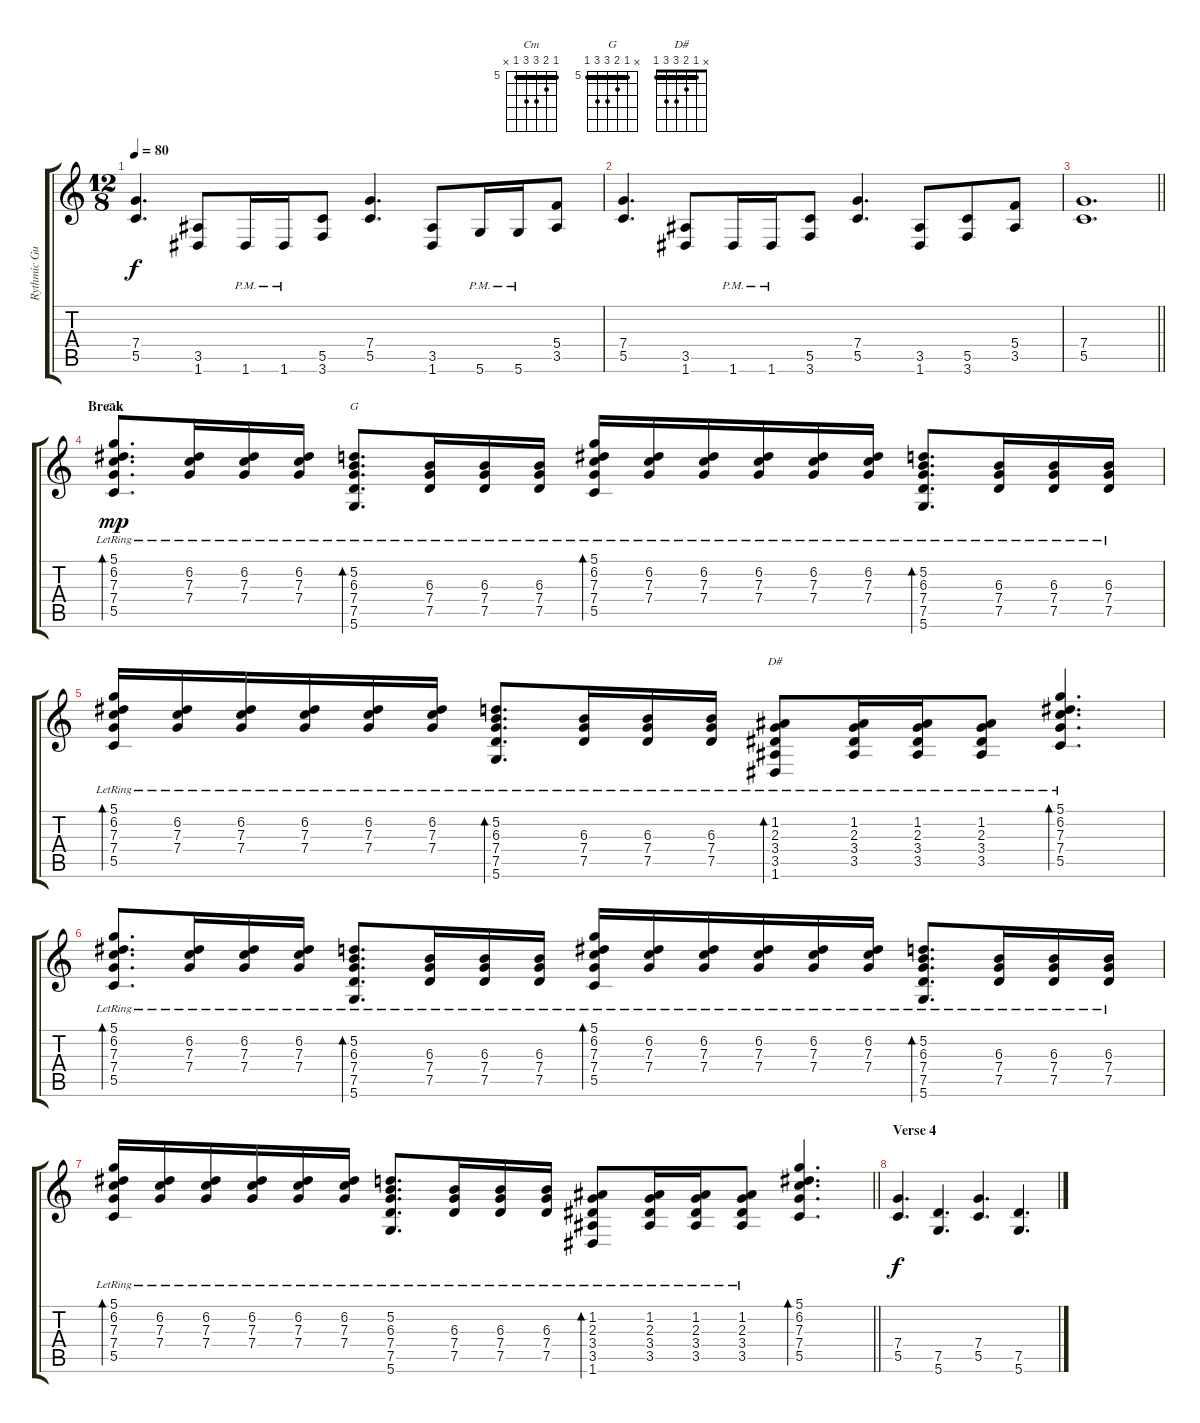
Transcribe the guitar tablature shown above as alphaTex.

\track ("Rythmic Guitar" "Rythmic Gu") {instrument overdrivenguitar}
\staff {score tabs}
\tuning (D4 A3 F3 C3 G2 D2) {hide}
\chord ("Cm" 5 6 7 7 5 x) {firstfret 5 barre 5}
\chord ("G" x 5 6 7 7 5) {firstfret 5 barre 5}
\chord ("D#" x 1 2 3 3 1) {barre 1}
\ts (12 8)
\tempo 80
\clef g2
\ks c
(7.4 5.5).4{d dy f} (3.5 1.6).8 1.6{pm}.16 1.6{pm}.16 (5.5 3.6).8 (7.4 5.5).4{d} (3.5 1.6).8 5.6{pm}.16 5.6{pm}.16 (5.4 3.5).8 |
(7.4 5.5).4{d} (3.5 1.6).8 1.6{pm}.16 1.6{pm}.16 (5.5 3.6).8 (7.4 5.5).4{d} (3.5 1.6).8 (5.5 3.6).8 (5.4 3.5).8 |
\barLineRight lightlight
(7.4 5.5).1{d} |
\section ("" "Break")
(5.1{lr} 6.2{lr} 7.3{lr} 7.4{lr} 5.5{lr}).8{d bd 30 ch "Cm" dy mp volume 16 instrument acousticguitarsteel} (6.2{lr} 7.3{lr} 7.4{lr}).16 (6.2{lr} 7.3{lr} 7.4{lr}).16 (6.2{lr} 7.3{lr} 7.4{lr}).16 (5.2{lr} 6.3{lr} 7.4{lr} 7.5{lr} 5.6{lr}).8{d bd 30 ch "G"} (6.3{lr} 7.4{lr} 7.5{lr}).16 (6.3{lr} 7.4{lr} 7.5{lr}).16 (6.3{lr} 7.4{lr} 7.5{lr}).16 (5.1{lr} 6.2{lr} 7.3{lr} 7.4{lr} 5.5{lr}).16{bd 30} (6.2{lr} 7.3{lr} 7.4{lr}).16 (6.2{lr} 7.3{lr} 7.4{lr}).16 (6.2{lr} 7.3{lr} 7.4{lr}).16 (6.2{lr} 7.3{lr} 7.4{lr}).16 (6.2{lr} 7.3{lr} 7.4{lr}).16 (5.2{lr} 6.3{lr} 7.4{lr} 7.5{lr} 5.6{lr}).8{d bd 30} (6.3{lr} 7.4{lr} 7.5{lr}).16 (6.3{lr} 7.4{lr} 7.5{lr}).16 (6.3{lr} 7.4{lr} 7.5{lr}).16 |
(5.1{lr} 6.2{lr} 7.3{lr} 7.4{lr} 5.5{lr}).16{bd 30} (6.2{lr} 7.3{lr} 7.4{lr}).16 (6.2{lr} 7.3{lr} 7.4{lr}).16 (6.2{lr} 7.3{lr} 7.4{lr}).16 (6.2{lr} 7.3{lr} 7.4{lr}).16 (6.2{lr} 7.3{lr} 7.4{lr}).16 (5.2{lr} 6.3{lr} 7.4{lr} 7.5{lr} 5.6{lr}).8{d bd 30} (6.3{lr} 7.4{lr} 7.5{lr}).16 (6.3{lr} 7.4{lr} 7.5{lr}).16 (6.3{lr} 7.4{lr} 7.5{lr}).16 (1.2{lr} 2.3{lr} 3.4{lr} 3.5{lr} 1.6{lr}).8{bd 30 ch "D#"} (1.2{lr} 2.3{lr} 3.4{lr} 3.5{lr}).16 (1.2{lr} 2.3{lr} 3.4{lr} 3.5{lr}).16 (1.2{lr} 2.3{lr} 3.4{lr} 3.5{lr}).8 (5.1{lr} 6.2{lr} 7.3{lr} 7.4{lr} 5.5{lr}).4{d bd 30} |
(5.1{lr} 6.2{lr} 7.3{lr} 7.4{lr} 5.5{lr}).8{d bd 30} (6.2{lr} 7.3{lr} 7.4{lr}).16 (6.2{lr} 7.3{lr} 7.4{lr}).16 (6.2{lr} 7.3{lr} 7.4{lr}).16 (5.2{lr} 6.3{lr} 7.4{lr} 7.5{lr} 5.6{lr}).8{d bd 30} (6.3{lr} 7.4{lr} 7.5{lr}).16 (6.3{lr} 7.4{lr} 7.5{lr}).16 (6.3{lr} 7.4{lr} 7.5{lr}).16 (5.1{lr} 6.2{lr} 7.3{lr} 7.4{lr} 5.5{lr}).16{bd 30} (6.2{lr} 7.3{lr} 7.4{lr}).16 (6.2{lr} 7.3{lr} 7.4{lr}).16 (6.2{lr} 7.3{lr} 7.4{lr}).16 (6.2{lr} 7.3{lr} 7.4{lr}).16 (6.2{lr} 7.3{lr} 7.4{lr}).16 (5.2{lr} 6.3{lr} 7.4{lr} 7.5{lr} 5.6{lr}).8{d bd 30} (6.3{lr} 7.4{lr} 7.5{lr}).16 (6.3{lr} 7.4{lr} 7.5{lr}).16 (6.3{lr} 7.4{lr} 7.5{lr}).16 |
\barLineRight lightlight
(5.1{lr} 6.2{lr} 7.3{lr} 7.4{lr} 5.5{lr}).16{bd 30} (6.2{lr} 7.3{lr} 7.4{lr}).16 (6.2{lr} 7.3{lr} 7.4{lr}).16 (6.2{lr} 7.3{lr} 7.4{lr}).16 (6.2{lr} 7.3{lr} 7.4{lr}).16 (6.2{lr} 7.3{lr} 7.4{lr}).16 (5.2{lr} 6.3{lr} 7.4{lr} 7.5{lr} 5.6{lr}).8{d} (6.3{lr} 7.4{lr} 7.5{lr}).16 (6.3{lr} 7.4{lr} 7.5{lr}).16 (6.3{lr} 7.4{lr} 7.5{lr}).16 (1.2{lr} 2.3{lr} 3.4{lr} 3.5{lr} 1.6{lr}).8{bd 30} (1.2{lr} 2.3{lr} 3.4{lr} 3.5{lr}).16 (1.2{lr} 2.3{lr} 3.4{lr} 3.5{lr}).16 (1.2{lr} 2.3{lr} 3.4{lr} 3.5{lr}).8 (5.1 6.2 7.3 7.4 5.5).4{d bd 30} |
\section ("" "Verse 4")
(7.4 5.5).4{d dy f volume 6 instrument overdrivenguitar} (7.5 5.6).4{d} (7.4 5.5).4{d} (7.5 5.6).4{d}
